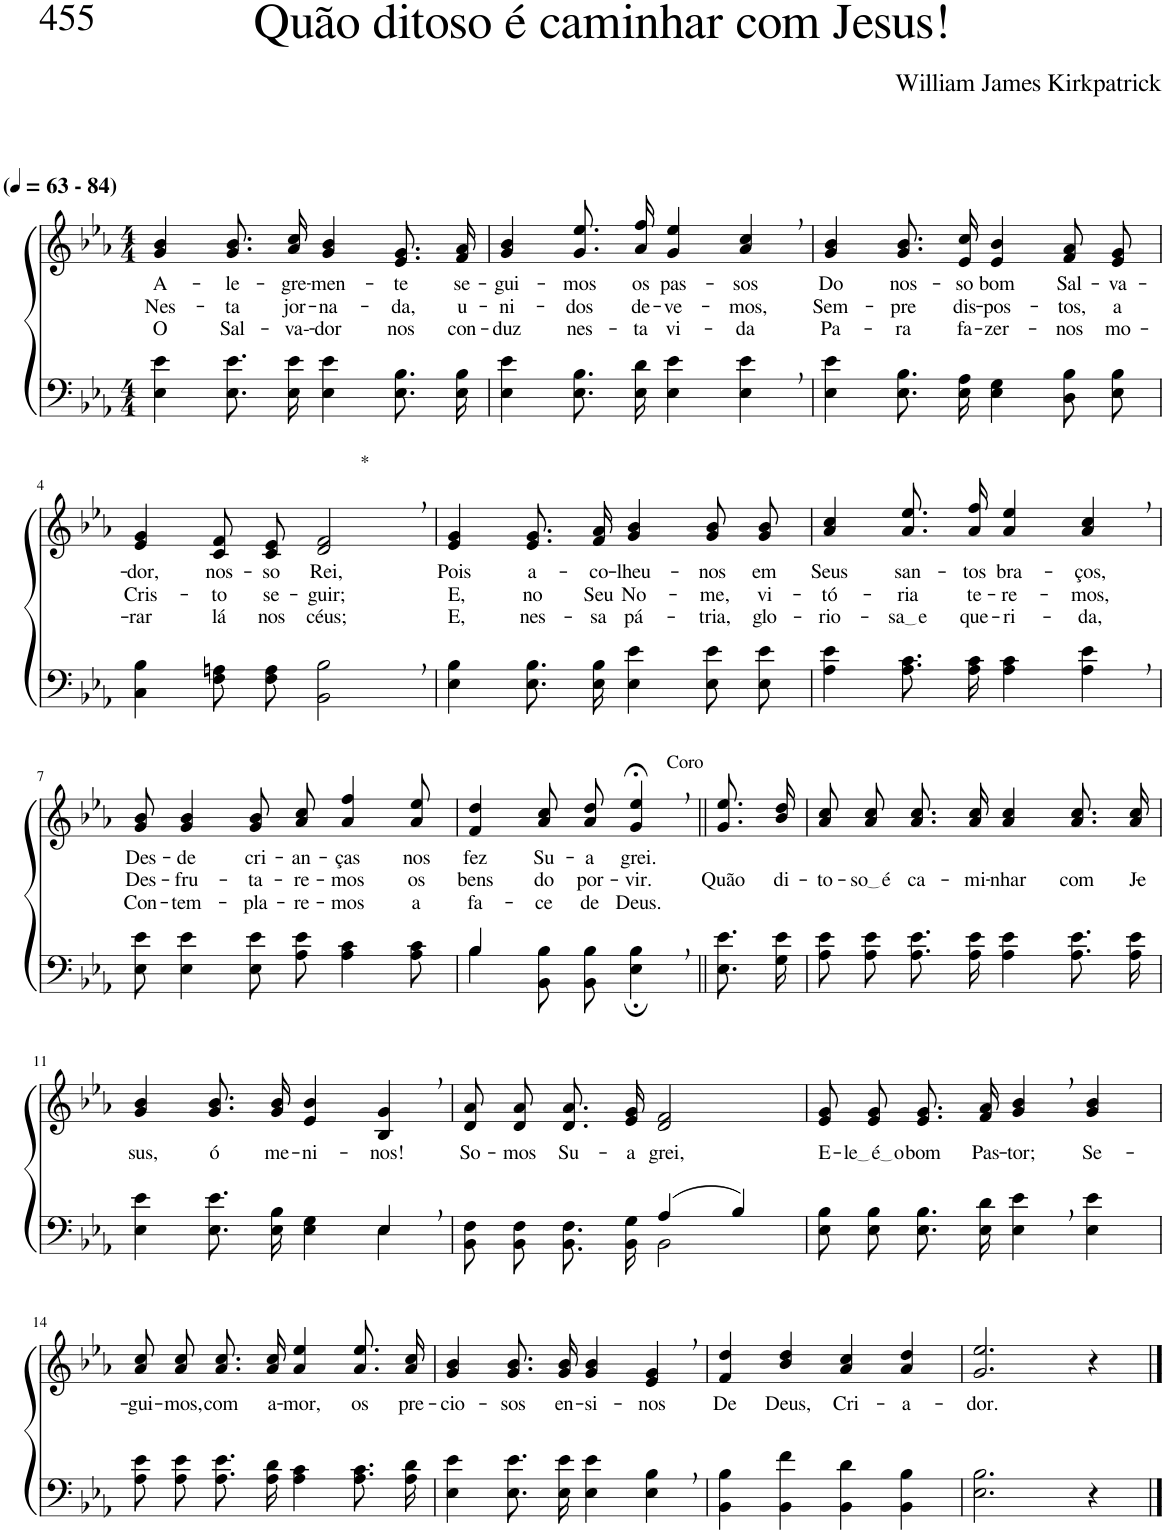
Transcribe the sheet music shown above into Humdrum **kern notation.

**kern	**kern	**text	**text	**text
*part2	*part1	*part1	*part1	*part1
*staff2	*staff1	*staff1	*staff1	*staff1
*I"Parte III e IV	*I"Parte I e II	*	*	*
*clefF4	*clefG2	*	*	*
*Trd1c2	*Trd1c2	*	*	*
*k[b-e-a-]	*k[b-e-a-]	*	*	*
*M4/4	*M4/4	*	*	*
*MM63	*MM63	*	*	*
=1	=1	=1	=1	=1
!	!LO:TX:a:B:t=(	!	!	!
!	!LO:TX:a:B:t=- 84)	!	!	!
!	!	!LO:LY:b	!LO:LY:b	!LO:LY:b
4E-\ 4e-\	4g/ 4b-/	A-	Nes-	O
!	!	!LO:LY:b	!LO:LY:b	!LO:LY:b
8.E-\ 8.e-\L	8.g/ 8.b-/L	-le-	-ta	Sal-
!	!	!LO:LY:b	!LO:LY:b	!LO:LY:b
16E-\ 16e-\Jk	16a-/ 16cc/Jk	-gre-	jor-	-va--
!	!	!LO:LY:b	!LO:LY:b	!LO:LY:b
4E-\ 4e-\	4g/ 4b-/	-men-	-na-	-dor
!	!	!LO:LY:b	!LO:LY:b	!LO:LY:b
8.E-\ 8.B-\L	8.e-/ 8.g/L	-te	-da,	nos
!	!	!LO:LY:b	!LO:LY:b	!LO:LY:b
16E-\ 16B-\Jk	16f/ 16a-/Jk	se-	u-	con-
=2	=2	=2	=2	=2
!	!	!LO:LY:b	!LO:LY:b	!LO:LY:b
4E-\ 4e-\	4g/ 4b-/	-gui-	-ni-	-duz
!	!	!LO:LY:b	!LO:LY:b	!LO:LY:b
8.E-\ 8.B-\L	8.g\ 8.ee-\L	-mos	-dos	nes-
!	!	!LO:LY:b	!LO:LY:b	!LO:LY:b
16E-\ 16d\Jk	16a-\ 16ff\Jk	os	de-	-ta
!	!	!LO:LY:b	!LO:LY:b	!LO:LY:b
4E-\ 4e-\	4g/ 4ee-/	pas-	-ve-	vi-
!	!	!LO:LY:b	!LO:LY:b	!LO:LY:b
4E-\, 4e-\,	4a-/, 4cc/,	-sos	-mos,	-da
=3	=3	=3	=3	=3
!	!	!LO:LY:b	!LO:LY:b	!LO:LY:b
4E-\ 4e-\	4g/ 4b-/	Do	Sem-	Pa-
!	!	!LO:LY:b	!LO:LY:b	!LO:LY:b
8.E-\ 8.B-\L	8.g/ 8.b-/L	nos-	-pre	-ra
!	!	!LO:LY:b	!LO:LY:b	!LO:LY:b
16E-\ 16A-\Jk	16e-/ 16cc/Jk	-so	dis-	fa-
!	!	!LO:LY:b	!LO:LY:b	!LO:LY:b
4E-\ 4G\	4e-/ 4b-/	bom	-pos-	-zer-
!	!	!LO:LY:b	!LO:LY:b	!LO:LY:b
8D\ 8B-\L	8f/ 8a-/L	Sal-	-tos,	-nos
!	!	!LO:LY:b	!LO:LY:b	!LO:LY:b
8E-\ 8B-\J	8e-/ 8g/J	-va-	a	mo-
!!LO:LB:g=z
=4	=4	=4	=4	=4
!	!	!LO:LY:b	!LO:LY:b	!LO:LY:b
4C\ 4B-\	4e-/ 4g/	-dor,	Cris-	-rar
!	!	!LO:LY:b	!LO:LY:b	!LO:LY:b
8F\ 8An\L	8c/ 8f/L	nos-	-to	lá
!	!	!LO:LY:b	!LO:LY:b	!LO:LY:b
8F\ 8A\J	8c/ 8e-/J	-so	se-	nos
!	!LO:TX:a:t=*	!	!	!
!	!	!LO:LY:b	!LO:LY:b	!LO:LY:b
2BB-\, 2B-\,	2d/, 2f/,	Rei,	-guir;	céus;
=5	=5	=5	=5	=5
!	!	!LO:LY:b	!LO:LY:b	!LO:LY:b
4E-\ 4B-\	4e-/ 4g/	Pois	E,	E,
!	!	!LO:LY:b	!LO:LY:b	!LO:LY:b
8.E-\ 8.B-\L	8.e-/ 8.g/L	a-	no	nes-
!	!	!LO:LY:b	!LO:LY:b	!LO:LY:b
16E-\ 16B-\Jk	16f/ 16a-/Jk	-co-	Seu	-sa
!	!	!LO:LY:b	!LO:LY:b	!LO:LY:b
4E-\ 4e-\	4g/ 4b-/	-lheu-	No-	pá-
!	!	!LO:LY:b	!LO:LY:b	!LO:LY:b
8E-\ 8e-\L	8g/ 8b-/L	-nos	-me,	-tria,
!	!	!LO:LY:b	!LO:LY:b	!LO:LY:b
8E-\ 8e-\J	8g/ 8b-/J	em	vi-	glo-
=6	=6	=6	=6	=6
!	!	!LO:LY:b	!LO:LY:b	!LO:LY:b
4A-\ 4e-\	4a-/ 4cc/	Seus	-tó-	-rio-
!	!	!LO:LY:b	!LO:LY:b	!LO:LY:b
8.A-\ 8.c\L	8.a-\ 8.ee-\L	san-	-ria	sa e
!	!	!LO:LY:b	!LO:LY:b	!LO:LY:b
16A-\ 16c\Jk	16a-\ 16ff\Jk	-tos	te-	que-
!	!	!LO:LY:b	!LO:LY:b	!LO:LY:b
4A-\ 4c\	4a-/ 4ee-/	bra-	-re-	-ri-
!	!	!LO:LY:b	!LO:LY:b	!LO:LY:b
4A-\, 4e-\,	4a-/, 4cc/,	-ços,	-mos,	-da,
!!LO:LB:g=z
=7	=7	=7	=7	=7
!	!	!LO:LY:b	!LO:LY:b	!LO:LY:b
8E-\ 8e-\	8g/ 8b-/	Des-	Des-	Con-
!	!	!LO:LY:b	!LO:LY:b	!LO:LY:b
4E-\ 4e-\	4g/ 4b-/	-de	-fru-	-tem-
!	!	!LO:LY:b	!LO:LY:b	!LO:LY:b
8E-\ 8e-\	8g/ 8b-/	cri-	-ta-	-pla-
!	!	!LO:LY:b	!LO:LY:b	!LO:LY:b
8A-\ 8e-\	8a-/ 8cc/	-an-	-re-	-re-
!	!	!LO:LY:b	!LO:LY:b	!LO:LY:b
4A-\ 4c\	4a-/ 4ff/	-ças	-mos	-mos
!	!	!LO:LY:b	!LO:LY:b	!LO:LY:b
8A-\ 8c\	8a-/ 8ee-/	nos	os	a
=8	=8	=8	=8	=8
*^	*	*	*	*
!	!	!	!LO:LY:b	!LO:LY:b	!LO:LY:b
4B-/	4B-\	4f/ 4dd/	fez	bens	fa-
!	!	!	!LO:LY:b	!LO:LY:b	!LO:LY:b
2ryy	8BB-\ 8B-\L	8a-\ 8cc\L	Su-	do	-ce
!	!	!	!LO:LY:b	!LO:LY:b	!LO:LY:b
.	8BB-\ 8B-\J	8a-\ 8dd\J	-a	por-	de
!	!	!	!LO:LY:b	!LO:LY:b	!LO:LY:b
.	4E-\; 4B-\;	4g/;<, 4ee-/;<,	grei.	-vir.	Deus.
=9||	=9||	=9||	=9||	=9||	=9||
!	!	!LO:TX:a:t=Coro	!	!	!
!	!	!	!	!LO:LY:b	!
*v	*v	*	*	*	*
8.E-\ 8.e-\L	8.g\ 8.ee-\L	.	Quão	.
!	!	!	!LO:LY:b	!
16G\ 16e-\Jk	16b-\ 16dd\Jk	.	di-	.
=10	=10	=10	=10	=10
!	!	!	!LO:LY:b	!
8A-\ 8e-\L	8a-\ 8cc\L	.	-to-	.
!	!	!	!LO:LY:b	!
8A-\ 8e-\J	8a-\ 8cc\J	.	so é	.
!	!	!	!LO:LY:b	!
8.A-\ 8.e-\L	8.a-\ 8.cc\L	.	ca-	.
!	!	!	!LO:LY:b	!
16A-\ 16e-\Jk	16a-\ 16cc\Jk	.	-mi-	.
!	!	!	!LO:LY:b	!
4A-\ 4e-\	4a-/ 4cc/	.	-nhar	.
!	!	!	!LO:LY:b	!
8.A-\ 8.e-\L	8.a-\ 8.cc\L	.	com	.
!	!	!	!LO:LY:b	!
16A-\ 16e-\Jk	16a-\ 16cc\Jk	.	Je-	.
!!LO:LB:g=z
=11	=11	=11	=11	=11
*^	*	*	*	*
!	!	!	!LO:LY:b	!	!
4E-\ 4e-\	2.ryy	4g/ 4b-/	sus,	.	.
!	!	!	!LO:LY:b	!	!
8.E-\ 8.e-\L	.	8.g/ 8.b-/L	ó	.	.
!	!	!	!LO:LY:b	!	!
16E-\ 16B-\Jk	.	16g/ 16b-/Jk	me-	.	.
!	!	!	!LO:LY:b	!	!
4E-\ 4G\	.	4e-/ 4b-/	-ni-	.	.
!	!	!	!LO:LY:b	!	!
4E-,\	4E-/	4B-/, 4g/,	-nos!	.	.
=12	=12	=12	=12	=12	=12
!	!	!	!LO:LY:b	!	!
2ryy	8BB-\ 8F\L	8d/ 8a-/L	So-	.	.
!	!	!	!LO:LY:b	!	!
.	8BB-\ 8F\J	8d/ 8a-/J	-mos	.	.
!	!	!	!LO:LY:b	!	!
.	8.BB-\ 8.F\L	8.d/ 8.a-/L	Su-	.	.
!	!	!	!LO:LY:b	!	!
.	16BB-\ 16G\Jk	16e-/ 16g/Jk	-a	.	.
!	!	!	!LO:LY:b	!	!
(4A-/	2BB-\	2d/ 2f/	grei,	.	.
4B-/)	.	.	.	.	.
*v	*v	*	*	*	*
=13	=13	=13	=13	=13
!	!	!LO:LY:b	!	!
8E-\ 8B-\L	8e-/ 8g/L	E-	.	.
!	!	!LO:LY:b	!	!
8E-\ 8B-\J	8e-/ 8g/J	le é o	.	.
!	!	!LO:LY:b	!	!
8.E-\ 8.B-\L	8.e-/ 8.g/L	bom	.	.
!	!	!LO:LY:b	!	!
16E-\ 16d\Jk	16f/ 16a-/Jk	Pas-	.	.
!	!	!LO:LY:b	!	!
4E-\, 4e-\,	4g/, 4b-/,	-tor;	.	.
!	!	!LO:LY:b	!	!
4E-\ 4e-\	4g/ 4b-/	Se-	.	.
!!LO:LB:g=z
=14	=14	=14	=14	=14
!	!	!LO:LY:b	!	!
8A-\ 8e-\L	8a-\ 8cc\L	-gui-	.	.
!	!	!LO:LY:b	!	!
8A-\ 8e-\J	8a-\ 8cc\J	-mos,	.	.
!	!	!LO:LY:b	!	!
8.A-\ 8.e-\L	8.a-\ 8.cc\L	com	.	.
!	!	!LO:LY:b	!	!
16A-\ 16d\Jk	16a-\ 16cc\Jk	a-	.	.
!	!	!LO:LY:b	!	!
4A-\ 4c\	4a-/ 4ee-/	-mor,	.	.
!	!	!LO:LY:b	!	!
8.A-\ 8.c\L	8.a-\ 8.ee-\L	os	.	.
!	!	!LO:LY:b	!	!
16A-\ 16d\Jk	16a-\ 16cc\Jk	pre-	.	.
=15	=15	=15	=15	=15
!	!	!LO:LY:b	!	!
4E-\ 4e-\	4g/ 4b-/	-cio-	.	.
!	!	!LO:LY:b	!	!
8.E-\ 8.e-\L	8.g/ 8.b-/L	-sos	.	.
!	!	!LO:LY:b	!	!
16E-\ 16e-\Jk	16g/ 16b-/Jk	en-	.	.
!	!	!LO:LY:b	!	!
4E-\ 4e-\	4g/ 4b-/	-si-	.	.
!	!	!LO:LY:b	!	!
4E-\, 4B-\,	4e-/, 4g/,	-nos	.	.
=16	=16	=16	=16	=16
!	!	!LO:LY:b	!	!
4BB-\ 4B-\	4f/ 4dd/	De	.	.
!	!	!LO:LY:b	!	!
4BB-\ 4f\	4b-/ 4dd/	Deus,	.	.
!	!	!LO:LY:b	!	!
4BB-\ 4d\	4a-/ 4cc/	Cri-	.	.
!	!	!LO:LY:b	!	!
4BB-\ 4B-\	4a-/ 4dd/	-a-	.	.
=17	=17	=17	=17	=17
!	!	!LO:LY:b	!	!
2.E-\ 2.B-\	2.g/ 2.ee-/	-dor.	.	.
4r	4r	.	.	.
==	==	==	==	==
*-	*-	*-	*-	*-
